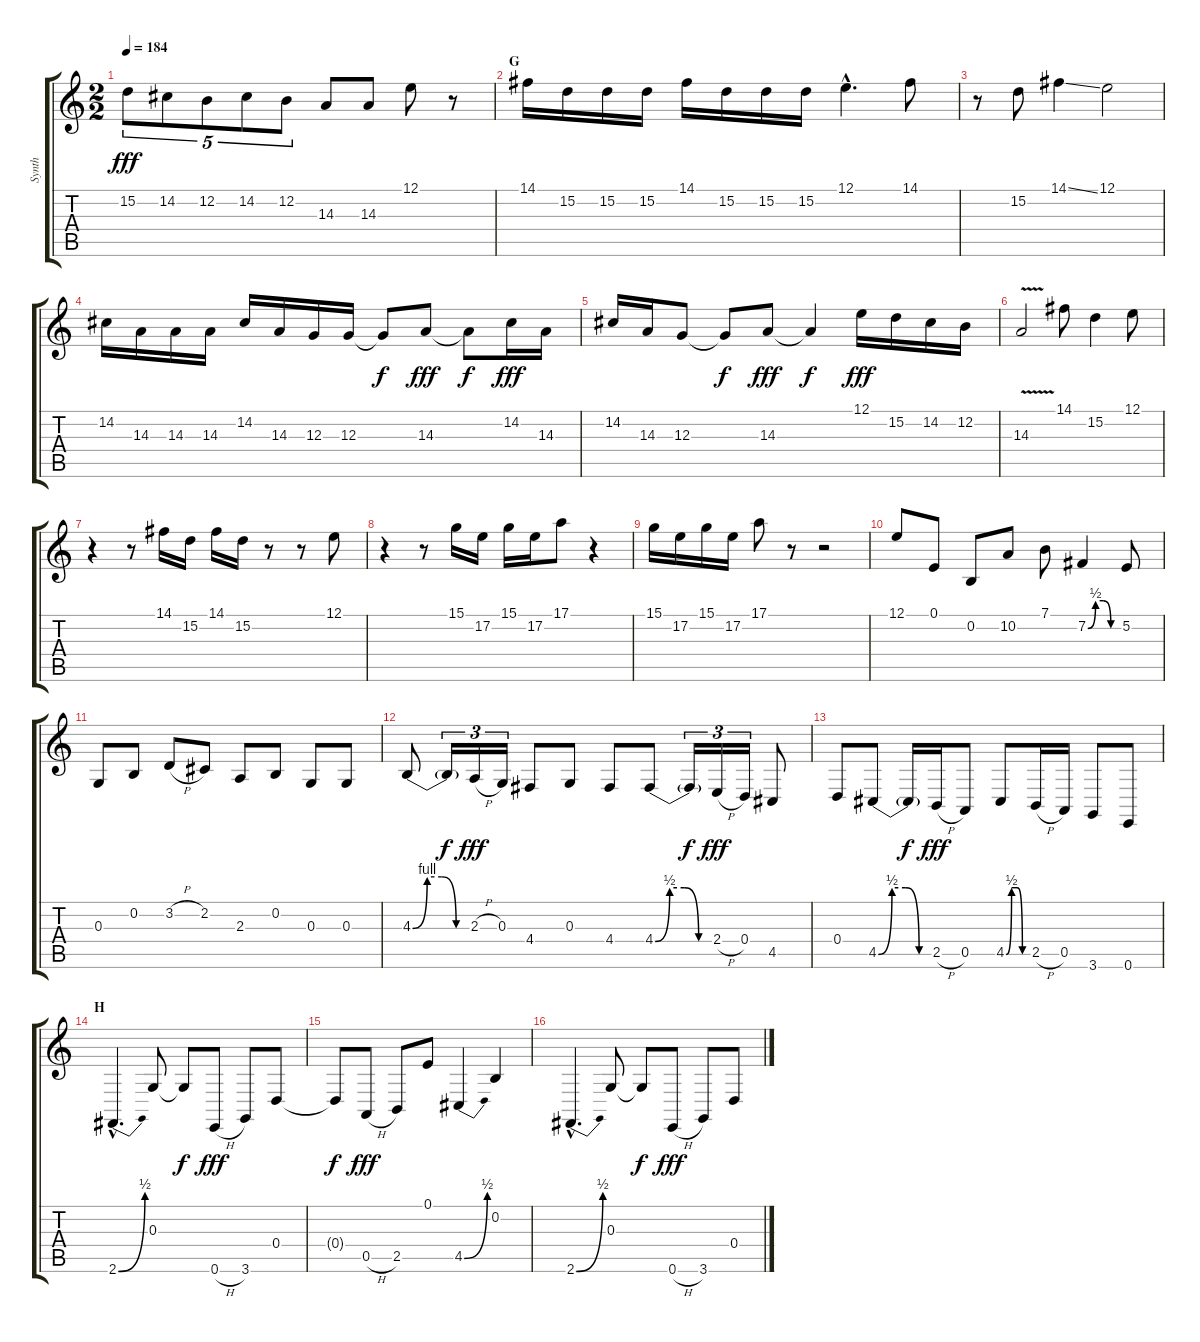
\track ("Synth" "Synth") {instrument stringensemble1}
\staff {score tabs}
\tuning (E4 B3 G3 D3 A2 E2) {hide}
\ts (2 2)
\tempo 184
\clef g2
\ks c
15.2.8{tu (5 4) dy fff} 14.2.8{tu (5 4)} 12.2.8{tu (5 4)} 14.2.8{tu (5 4)} 12.2.8{tu (5 4)} 14.3.8 14.3.8 12.1.8 r.8 |
\section ("" "G")
14.1.16 15.2.16 15.2.16 15.2.16 14.1.16 15.2.16 15.2.16 15.2.16 12.1{hac}.4{d} 14.1.8 |
r.8 15.2.8 14.1{ss}.4 12.1.2 |
14.2.16 14.3.16 14.3.16 14.3.16 14.2.16 14.3.16 12.3.16 12.3.16 12.3{t}.8{dy f} 14.3.8{dy fff} 14.3{t}.8{dy f} 14.2.16{dy fff} 14.3.16 |
14.2.16 14.3.16 12.3.8 12.3{t}.8{dy f} 14.3.8{dy fff} 14.3{t}.4{dy f} 12.1.16{dy fff} 15.2.16 14.2.16 12.2.16 |
14.3{v}.2 14.1.8 15.2.4 12.1.8 |
r.4 r.8 14.1.16 15.2.16 14.1.16 15.2.16 r.8 r.8 12.1.8 |
r.4 r.8 15.1.16 17.2.16 15.1.16 17.2.16 17.1.8 r.4 |
15.1.16 17.2.16 15.1.16 17.2.16 17.1.8 r.8 r.2 |
12.1.8 0.1.8 0.2.8 10.2.8 7.1.8 7.2{be (custom 0 0 15 2 30 2 45 0 60 0)}.4 5.2.8 |
0.3.8 0.2.8 3.2{h}.8 2.2.8 2.3.8 0.2.8 0.3.8 0.3.8 |
4.3{be (custom 0 0 15 4 30 4 45 0 60 0)}.8 4.3{t}.16{tu (3 2) dy f} 2.3{h}.16{tu (3 2) dy fff} 0.3.16{tu (3 2)} 4.4.8 0.3.8 4.4.8 4.4{be (custom 0 0 15 2 30 2 45 0 60 0)}.8 4.4{t}.16{tu (3 2) dy f} 2.4{h}.16{tu (3 2) dy fff} 0.4.16{tu (3 2)} 4.5.8 |
0.4.8 4.5{be (custom 0 0 15 2 30 2 45 0 60 0)}.8 4.5{t}.16{dy f} 2.5{h}.16{dy fff} 0.5.8 4.5{be (custom 0 0 15 2 30 2 45 0 60 0)}.8 2.5{h}.16 0.5.16 3.6.8 0.6.8 |
\section ("" "H")
2.6{be (bend 0 0 60 2) hac}.4{d} 0.3.8 0.3{t}.8{dy f} 0.6{h}.8{dy fff} 3.6.8 0.4.8 |
0.4{t}.8{dy f} 0.5{h}.8{dy fff} 2.5.8 0.1.8 4.5{be (bend 0 0 60 2)}.4 0.2.4 |
2.6{be (bend 0 0 60 2) hac}.4{d} 0.3.8 0.3{t}.8{dy f} 0.6{h}.8{dy fff} 3.6.8 0.4.8
